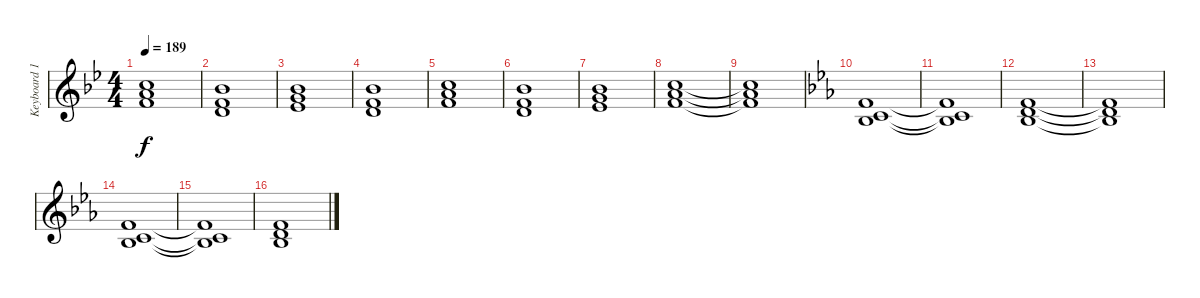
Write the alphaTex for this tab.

\track ("Keyboard 1" "Keyboard 1") {instrument drawbarorgan}
\staff {score}
\tuning (E4 B3 G3 D3 A2 E2) {hide}
\ts (4 4)
\tempo 189
\clef g2
\ks bb
(13.2{t} 14.3{t} 15.4{t}).1{dy f} |
(11.2 10.3 12.4).1 |
(11.2 12.3 13.4).1 |
(11.2 10.3 12.4).1 |
(13.2 14.3 15.4).1 |
(11.2 10.3 12.4).1 |
(11.2 12.3 13.4).1 |
(13.2 14.3 15.4).1 |
(13.2{t} 14.3{t} 15.4{t}).1 |
\ks eb
(10.3 10.4 13.5).1{instrument pad2warm} |
(10.3{t} 10.4{t} 13.5{t}).1 |
(10.3 12.4 13.5).1 |
(10.3{t} 12.4{t} 13.5{t}).1 |
(10.3 10.4 13.5).1 |
(10.3{t} 10.4{t} 13.5{t}).1 |
(10.3 12.4 13.5).1
